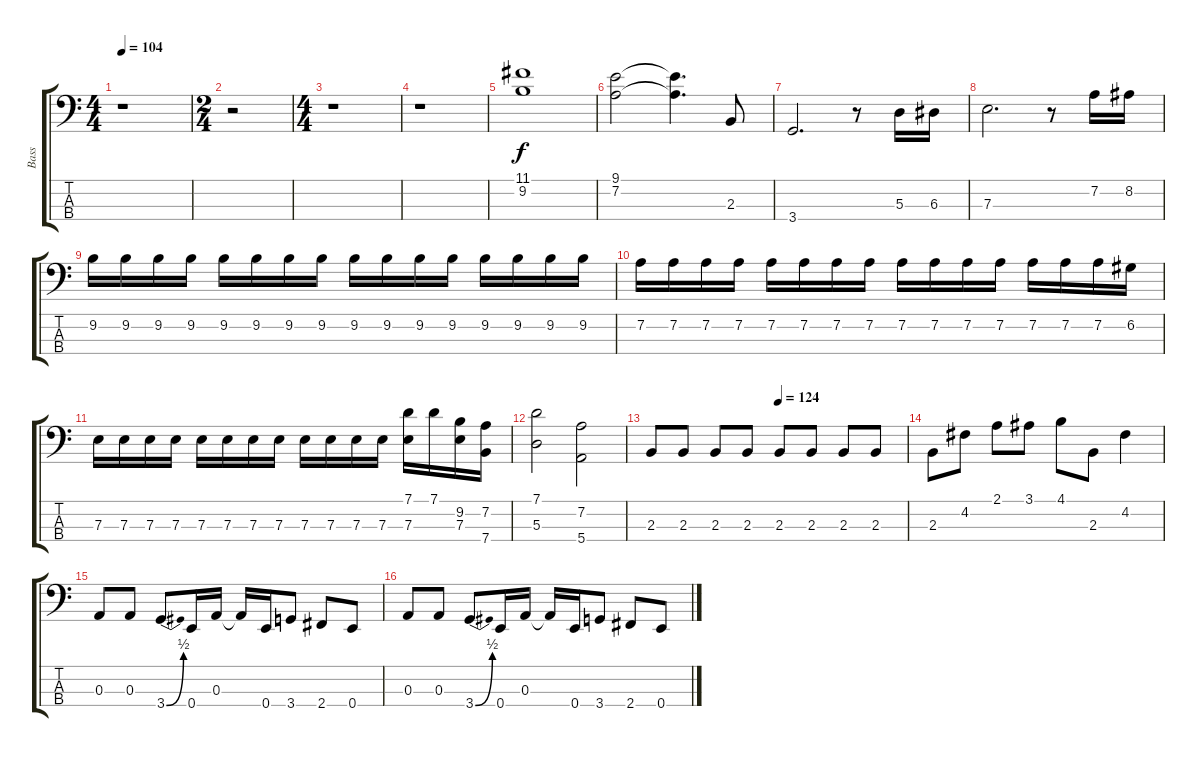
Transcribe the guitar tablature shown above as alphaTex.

\track ("Bass" "Bass") {instrument electricbasspick}
\staff {score tabs}
\tuning (G2 D2 A1 E1) {hide}
\ts (4 4)
\section ("" "")
\tempo 104
\clef f4
\ks c
r.1{dy f instrument electricbasspick} |
\ts (2 4)
r.2 |
\ts (4 4)
r.1 |
r.1 |
(11.1 9.2).1 |
(9.1 7.2).2 (9.1{t} 7.2{t}).4{d} 2.3.8 |
3.4.2{d} r.8 5.3.16 6.3.16 |
7.3.2{d} r.8 7.2.16 8.2.16 |
9.2.16 9.2.16 9.2.16 9.2.16 9.2.16 9.2.16 9.2.16 9.2.16 9.2.16 9.2.16 9.2.16 9.2.16 9.2.16 9.2.16 9.2.16 9.2.16 |
7.2.16 7.2.16 7.2.16 7.2.16 7.2.16 7.2.16 7.2.16 7.2.16 7.2.16 7.2.16 7.2.16 7.2.16 7.2.16 7.2.16 7.2.16 6.2.16 |
7.3.16 7.3.16 7.3.16 7.3.16 7.3.16 7.3.16 7.3.16 7.3.16 7.3.16 7.3.16 7.3.16 7.3.16 (7.1 7.3).16 7.1.16 (9.2 7.3).16 (7.2 7.4).16 |
(7.1 5.3).2 (7.2 5.4).2 |
\tempo (124 0.5)
2.3.8 2.3.8 2.3.8 2.3.8 2.3.8 2.3.8 2.3.8 2.3.8 |
2.3.8 4.2.8 2.1.8 3.1.8 4.1.8 2.3.8 4.2.4 |
0.3.8 0.3.8 3.4{be (bend 0 0 60 2)}.8 0.4.16 0.3.16 0.3{t}.16 0.4.16 3.4.8 2.4.8 0.4.8 |
0.3.8 0.3.8 3.4{be (bend 0 0 60 2)}.8 0.4.16 0.3.16 0.3{t}.16 0.4.16 3.4.8 2.4.8 0.4.8
